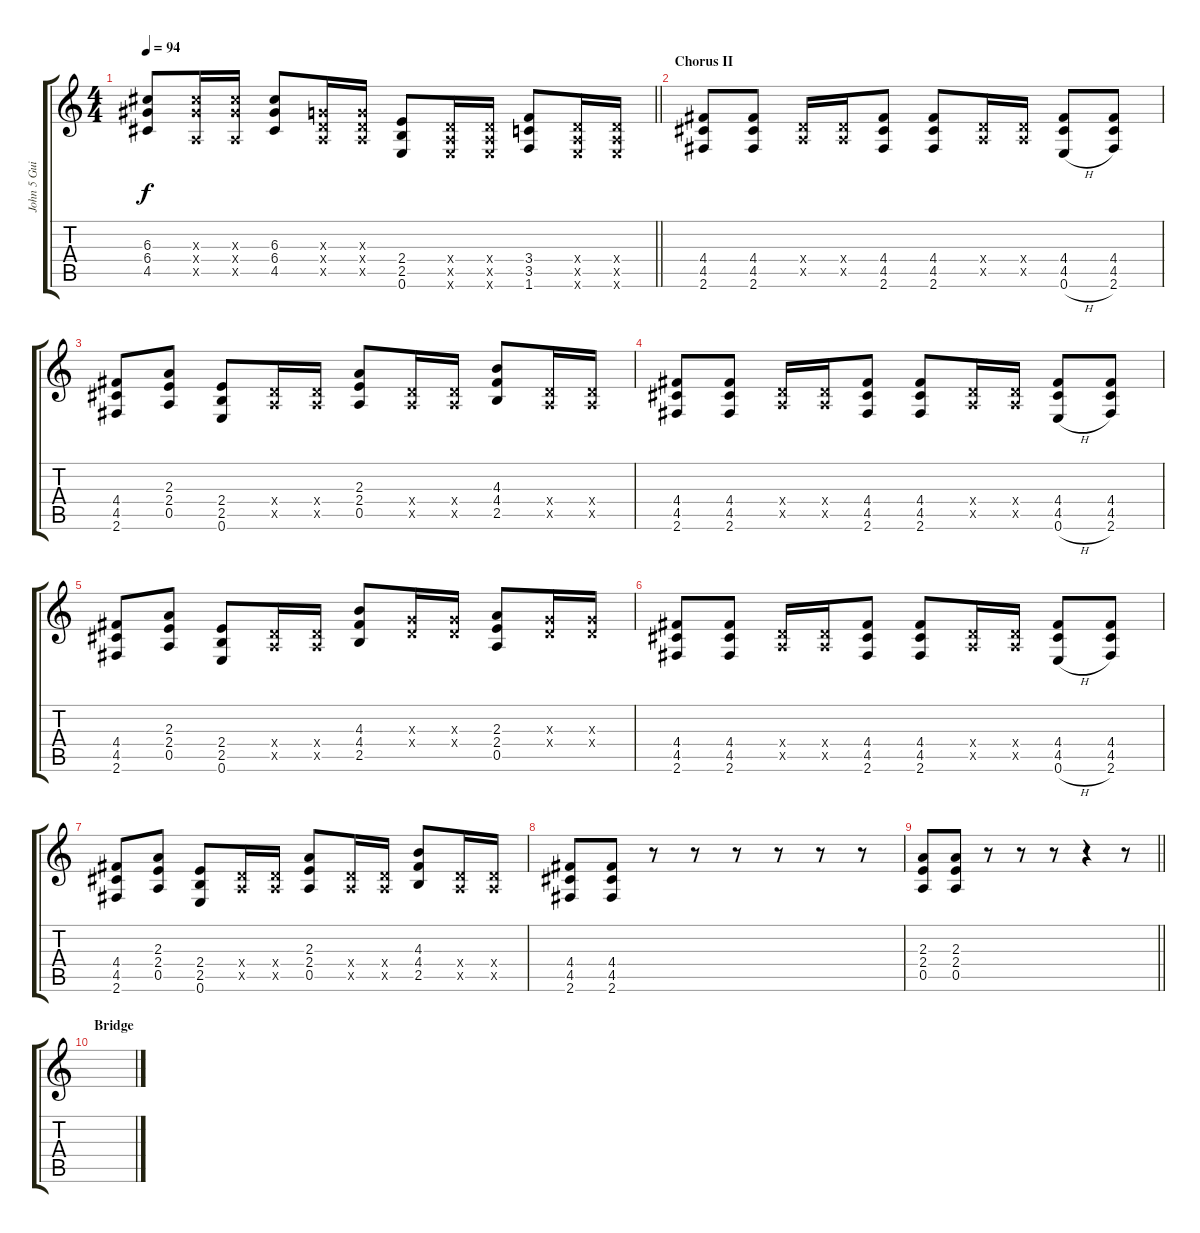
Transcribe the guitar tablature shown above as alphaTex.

\track ("John 5 Guitar" "John 5 Gui") {instrument overdrivenguitar}
\staff {score tabs}
\tuning (E4 B3 G3 D3 A2 E2) {hide}
\ts (4 4)
\tempo 94
\clef g2
\barLineRight lightlight
\ks c
(6.3 6.4 4.5).8{dy f} (6.3{x} 6.4{x} 0.5{x}).16 (6.3{x} 6.4{x} 0.5{x}).16 (6.3 6.4 4.5).8 (0.3{x} 0.4{x} 0.5{x}).16 (0.3{x} 0.4{x} 0.5{x}).16 (2.4 2.5 0.6).8 (0.4{x} 0.5{x} 0.6{x}).16 (0.4{x} 0.5{x} 0.6{x}).16 (3.4 3.5 1.6).8 (0.4{x} 0.5{x} 0.6{x}).16 (0.4{x} 0.5{x} 0.6{x}).16 |
\section ("" "Chorus II")
(4.4 4.5 2.6).8 (4.4 4.5 2.6).8 (0.4{x} 0.5{x}).16 (0.4{x} 0.5{x}).16 (4.4 4.5 2.6).8 (4.4 4.5 2.6).8 (0.4{x} 0.5{x}).16 (0.4{x} 0.5{x}).16 (4.4 4.5 0.6{h}).8 (4.4 4.5 2.6).8 |
(4.4 4.5 2.6).8 (2.3 2.4 0.5).8 (2.4 2.5 0.6).8 (0.4{x} 0.5{x}).16 (0.4{x} 0.5{x}).16 (2.3 2.4 0.5).8 (0.4{x} 0.5{x}).16 (0.4{x} 0.5{x}).16 (4.3 4.4 2.5).8 (0.4{x} 0.5{x}).16 (0.4{x} 0.5{x}).16 |
(4.4 4.5 2.6).8 (4.4 4.5 2.6).8 (0.4{x} 0.5{x}).16 (0.4{x} 0.5{x}).16 (4.4 4.5 2.6).8 (4.4 4.5 2.6).8 (0.4{x} 0.5{x}).16 (0.4{x} 0.5{x}).16 (4.4 4.5 0.6{h}).8 (4.4 4.5 2.6).8 |
(4.4 4.5 2.6).8 (2.3 2.4 0.5).8 (2.4 2.5 0.6).8 (0.4{x} 0.5{x}).16 (0.4{x} 0.5{x}).16 (4.3 4.4 2.5).8 (0.3{x} 0.4{x}).16 (0.3{x} 0.4{x}).16 (2.3 2.4 0.5).8 (0.3{x} 0.4{x}).16 (0.3{x} 0.4{x}).16 |
(4.4 4.5 2.6).8 (4.4 4.5 2.6).8 (0.4{x} 0.5{x}).16 (0.4{x} 0.5{x}).16 (4.4 4.5 2.6).8 (4.4 4.5 2.6).8 (0.4{x} 0.5{x}).16 (0.4{x} 0.5{x}).16 (4.4 4.5 0.6{h}).8 (4.4 4.5 2.6).8 |
(4.4 4.5 2.6).8 (2.3 2.4 0.5).8 (2.4 2.5 0.6).8 (0.4{x} 0.5{x}).16 (0.4{x} 0.5{x}).16 (2.3 2.4 0.5).8 (0.4{x} 0.5{x}).16 (0.4{x} 0.5{x}).16 (4.3 4.4 2.5).8 (0.4{x} 0.5{x}).16 (0.4{x} 0.5{x}).16 |
(4.4 4.5 2.6).8 (4.4 4.5 2.6).8 r.8 r.8 r.8 r.8 r.8 r.8 |
\barLineRight lightlight
(2.3 2.4 0.5).8 (2.3 2.4 0.5).8 r.8 r.8 r.8 r.4 r.8 |
\section ("" "Bridge")
